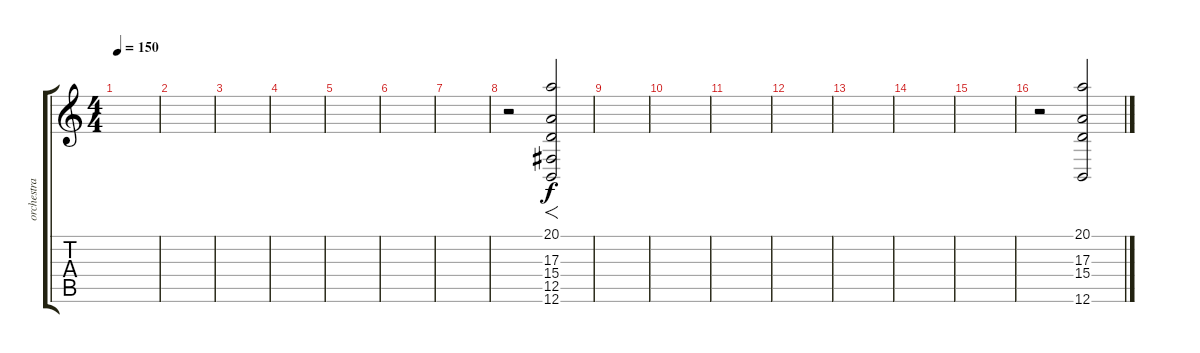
\track ("orchestra" "orchestra") {instrument reversecymbal}
\staff {score tabs}
\tuning (Db4 Ab3 E3 B2 Gb2 B1) {hide}
\ts (4 4)
\tempo 150
\clef g2
\ks c
|
|
|
|
|
|
|
r.2 (20.1 17.3 15.4 12.5 12.6).2{f} |
|
|
|
|
|
|
|
r.2 (20.1 17.3 15.4 12.6).2
